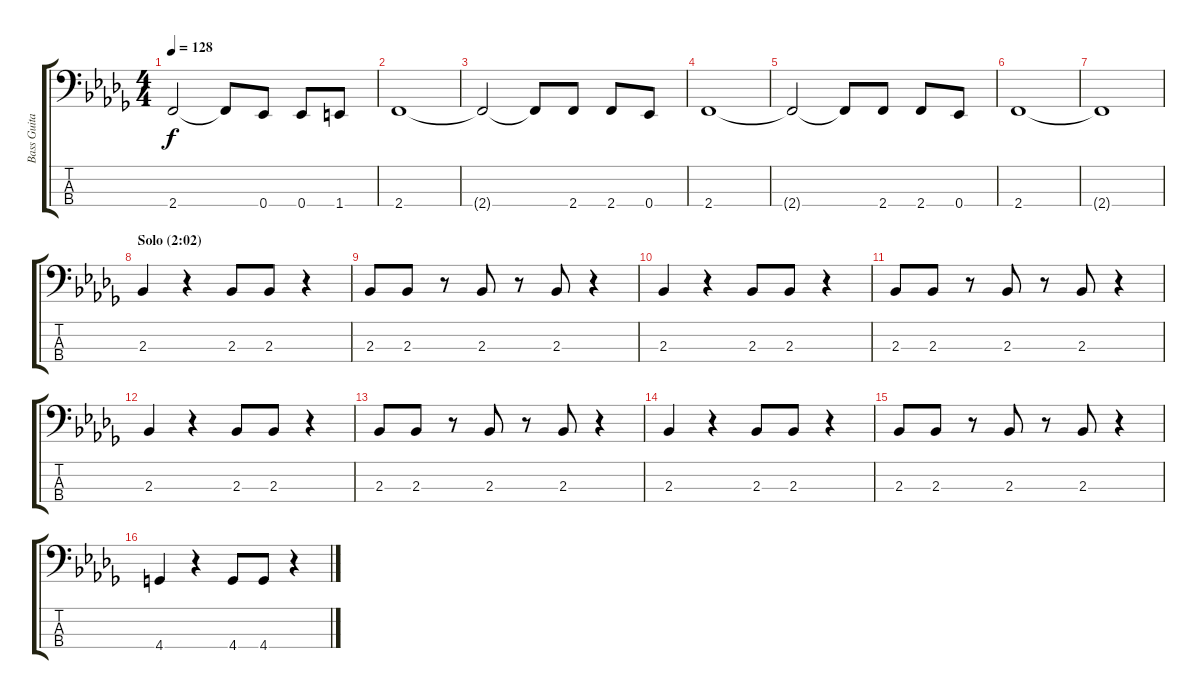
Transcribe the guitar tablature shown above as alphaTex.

\track ("Bass Guitar" "Bass Guita") {instrument electricbassfinger}
\staff {score tabs}
\tuning (Gb2 Db2 Ab1 Eb1) {hide}
\ts (4 4)
\tempo 128
\clef f4
\ks bbminor
2.4{t}.2{dy f} 2.4{t}.8 0.4.8 0.4.8 1.4.8 |
2.4.1 |
2.4{t}.2 2.4{t}.8 2.4.8 2.4.8 0.4.8 |
2.4.1 |
2.4{t}.2 2.4{t}.8 2.4.8 2.4.8 0.4.8 |
2.4.1 |
2.4{t}.1 |
\section ("" "Solo (2:02)")
2.3.4 r.4 2.3.8 2.3.8 r.4 |
2.3.8 2.3.8 r.8 2.3.8 r.8 2.3.8 r.4 |
2.3.4 r.4 2.3.8 2.3.8 r.4 |
2.3.8 2.3.8 r.8 2.3.8 r.8 2.3.8 r.4 |
2.3.4 r.4 2.3.8 2.3.8 r.4 |
2.3.8 2.3.8 r.8 2.3.8 r.8 2.3.8 r.4 |
2.3.4 r.4 2.3.8 2.3.8 r.4 |
2.3.8 2.3.8 r.8 2.3.8 r.8 2.3.8 r.4 |
4.4.4 r.4 4.4.8 4.4.8 r.4
